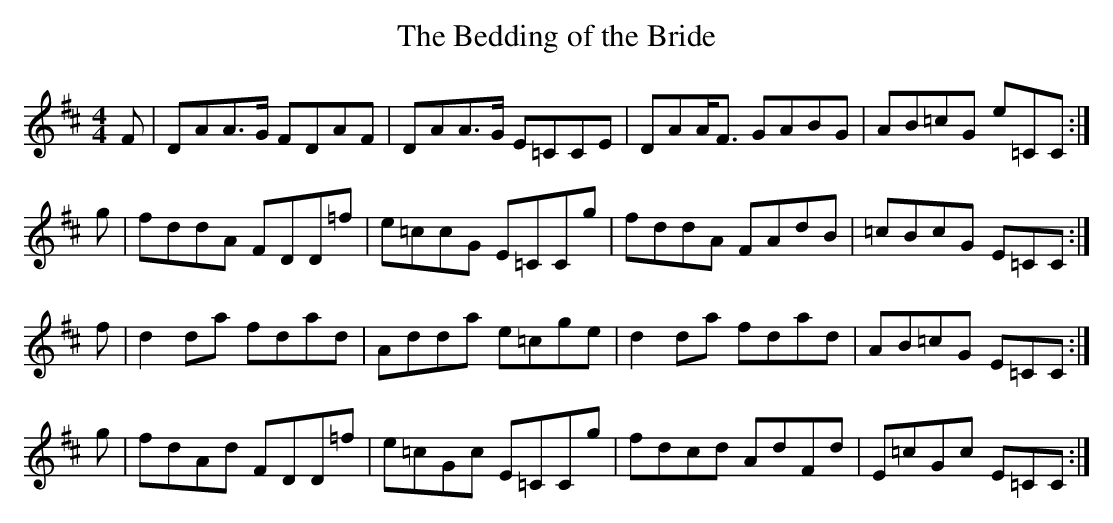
X:1
T:Bedding of the Bride, The
M:4/4
L:1/8
K:D
F|DAA>G FDAF|DAA>G E=CCE|DAA<F GABG|AB=cG e=CC:|]
g|fddA FDD=f|e=ccG E=CCg|fddA FAdB|=cBcG E=CC:|]
f|d2 da fdad|Adda e=cge|d2 da fdad|AB=cG E=CC:|]
g|fdAd FDD=f|e=cGc E=CCg|fdcd AdFd|E=cGc E=CC:|]
